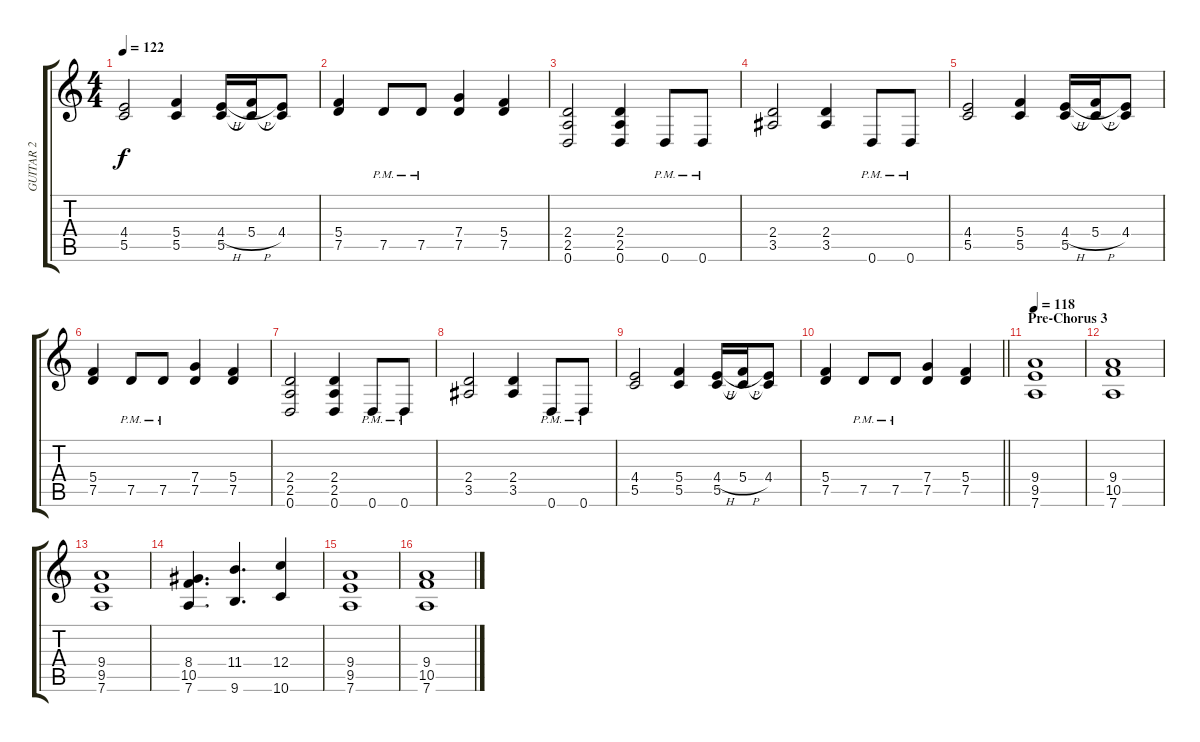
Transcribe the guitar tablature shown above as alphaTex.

\track ("GUITAR 2" "GUITAR 2") {instrument overdrivenguitar}
\staff {score tabs}
\tuning (D4 A3 F3 C3 G2 D2) {hide}
\ts (4 4)
\tempo 122
\clef g2
\ks c
(4.4 5.5).2{dy f} (5.4 5.5).4 (4.4{h} 5.5).16 (5.4{h} 5.5{t}).16 (4.4 5.5{t}).8 |
(5.4 7.5).4 7.5{pm}.8 7.5{pm}.8 (7.4 7.5).4 (5.4 7.5).4 |
(2.4 2.5 0.6).2 (2.4 2.5 0.6).4 0.6{pm}.8 0.6{pm}.8 |
(2.4 3.5).2 (2.4 3.5).4 0.6{pm}.8 0.6{pm}.8 |
(4.4 5.5).2 (5.4 5.5).4 (4.4{h} 5.5).16 (5.4{h} 5.5{t}).16 (4.4 5.5{t}).8 |
(5.4 7.5).4 7.5{pm}.8 7.5{pm}.8 (7.4 7.5).4 (5.4 7.5).4 |
(2.4 2.5 0.6).2 (2.4 2.5 0.6).4 0.6{pm}.8 0.6{pm}.8 |
(2.4 3.5).2 (2.4 3.5).4 0.6{pm}.8 0.6{pm}.8 |
(4.4 5.5).2 (5.4 5.5).4 (4.4{h} 5.5).16 (5.4{h} 5.5{t}).16 (4.4 5.5{t}).8 |
\barLineRight lightlight
(5.4 7.5).4 7.5{pm}.8 7.5{pm}.8 (7.4 7.5).4 (5.4 7.5).4 |
\section ("" "Pre-Chorus 3")
\tempo 118
(9.4 9.5 7.6).1 |
(9.4 10.5 7.6).1 |
(9.4 9.5 7.6).1 |
(8.4 10.5 7.6).4{d} (11.4 9.6).4{d} (12.4 10.6).4 |
(9.4 9.5 7.6).1 |
(9.4 10.5 7.6).1
